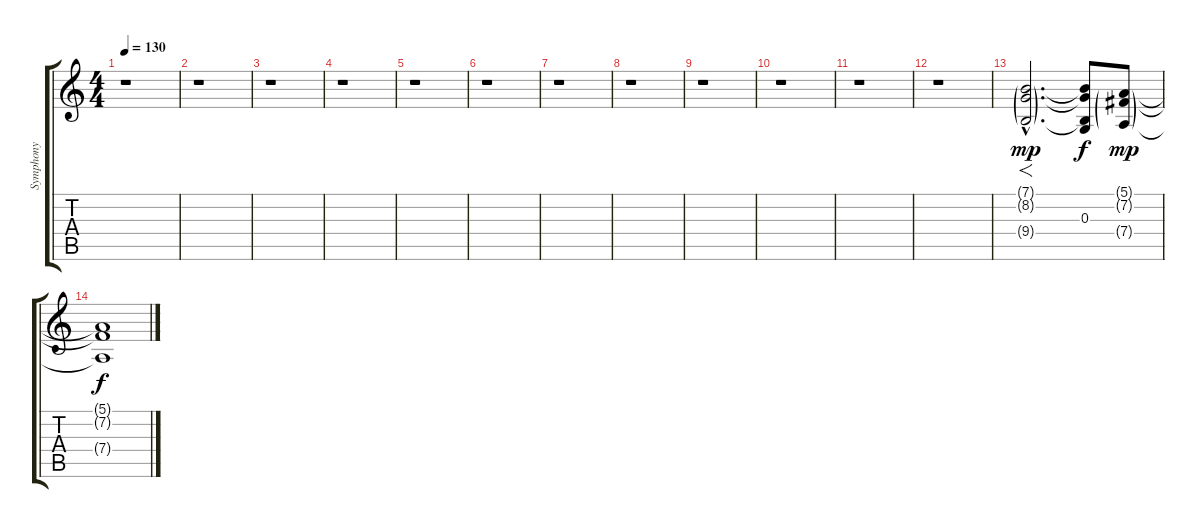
\track ("Symphony" "Symphony") {instrument stringensemble1}
\staff {score tabs}
\tuning (E4 B3 G3 D3 A2 E2) {hide}
\ts (4 4)
\tempo 130
\clef g2
\ks c
r.1{dy f} |
r.1 |
r.1 |
r.1 |
r.1 |
r.1 |
r.1 |
r.1 |
r.1 |
r.1 |
r.1 |
r.1 |
(7.1{g hac} 8.2{g hac} 9.4{g hac}).2{f d dy mp} (7.1{t} 8.2{t} 0.3 9.4{t}).8{dy f} (5.1{g} 7.2{g} 7.4{g}).8{dy mp} |
(5.1{t} 7.2{t} 7.4{t}).1{dy f}
